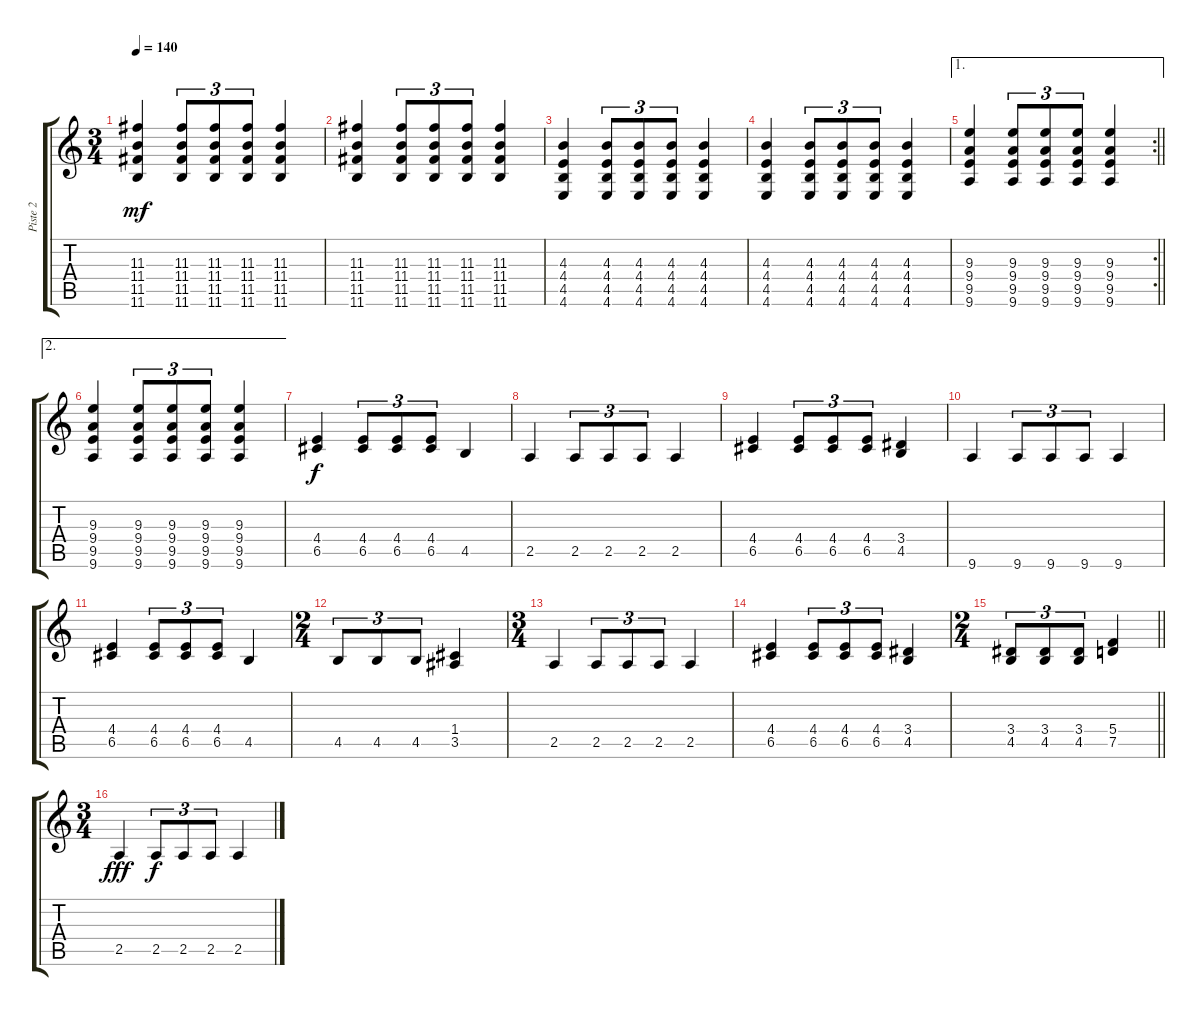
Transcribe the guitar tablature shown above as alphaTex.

\track ("Piste 2" "Piste 2") {instrument distortionguitar}
\staff {score tabs}
\tuning (E4 C4 G3 C3 G2 C2) {hide}
\ts (3 4)
\tempo 140
\clef g2
\ks c
(11.3 11.4 11.5 11.6).4{dy mf} (11.3 11.4 11.5 11.6).8{tu (3 2)} (11.3 11.4 11.5 11.6).8{tu (3 2)} (11.3 11.4 11.5 11.6).8{tu (3 2)} (11.3 11.4 11.5 11.6).4 |
(11.3 11.4 11.5 11.6).4 (11.3 11.4 11.5 11.6).8{tu (3 2)} (11.3 11.4 11.5 11.6).8{tu (3 2)} (11.3 11.4 11.5 11.6).8{tu (3 2)} (11.3 11.4 11.5 11.6).4 |
(4.3 4.4 4.5 4.6).4 (4.3 4.4 4.5 4.6).8{tu (3 2)} (4.3 4.4 4.5 4.6).8{tu (3 2)} (4.3 4.4 4.5 4.6).8{tu (3 2)} (4.3 4.4 4.5 4.6).4 |
(4.3 4.4 4.5 4.6).4 (4.3 4.4 4.5 4.6).8{tu (3 2)} (4.3 4.4 4.5 4.6).8{tu (3 2)} (4.3 4.4 4.5 4.6).8{tu (3 2)} (4.3 4.4 4.5 4.6).4 |
\ae 1
\rc 2
\barLineRight lightlight
(9.3 9.4 9.5 9.6).4 (9.3 9.4 9.5 9.6).8{tu (3 2)} (9.3 9.4 9.5 9.6).8{tu (3 2)} (9.3 9.4 9.5 9.6).8{tu (3 2)} (9.3 9.4 9.5 9.6).4 |
\ae 2
\section ("" "")
(9.3 9.4 9.5 9.6).4 (9.3 9.4 9.5 9.6).8{tu (3 2)} (9.3 9.4 9.5 9.6).8{tu (3 2)} (9.3 9.4 9.5 9.6).8{tu (3 2)} (9.3 9.4 9.5 9.6).4 |
(4.4 6.5).4{dy f} (4.4 6.5).8{tu (3 2)} (4.4 6.5).8{tu (3 2)} (4.4 6.5).8{tu (3 2)} 4.5.4 |
2.5.4 2.5.8{tu (3 2)} 2.5.8{tu (3 2)} 2.5.8{tu (3 2)} 2.5.4 |
(4.4 6.5).4 (4.4 6.5).8{tu (3 2)} (4.4 6.5).8{tu (3 2)} (4.4 6.5).8{tu (3 2)} (3.4 4.5).4 |
9.6.4 9.6.8{tu (3 2)} 9.6.8{tu (3 2)} 9.6.8{tu (3 2)} 9.6.4 |
(4.4 6.5).4 (4.4 6.5).8{tu (3 2)} (4.4 6.5).8{tu (3 2)} (4.4 6.5).8{tu (3 2)} 4.5.4 |
\ts (2 4)
4.5.8{tu (3 2)} 4.5.8{tu (3 2)} 4.5.8{tu (3 2)} (1.4 3.5).4 |
\ts (3 4)
2.5.4 2.5.8{tu (3 2)} 2.5.8{tu (3 2)} 2.5.8{tu (3 2)} 2.5.4 |
(4.4 6.5).4 (4.4 6.5).8{tu (3 2)} (4.4 6.5).8{tu (3 2)} (4.4 6.5).8{tu (3 2)} (3.4 4.5).4 |
\ts (2 4)
\barLineRight lightlight
(3.4 4.5).8{tu (3 2)} (3.4 4.5).8{tu (3 2)} (3.4 4.5).8{tu (3 2)} (5.4 7.5).4 |
\ts (3 4)
2.5.4{dy fff} 2.5.8{tu (3 2) dy f} 2.5.8{tu (3 2)} 2.5.8{tu (3 2)} 2.5.4
